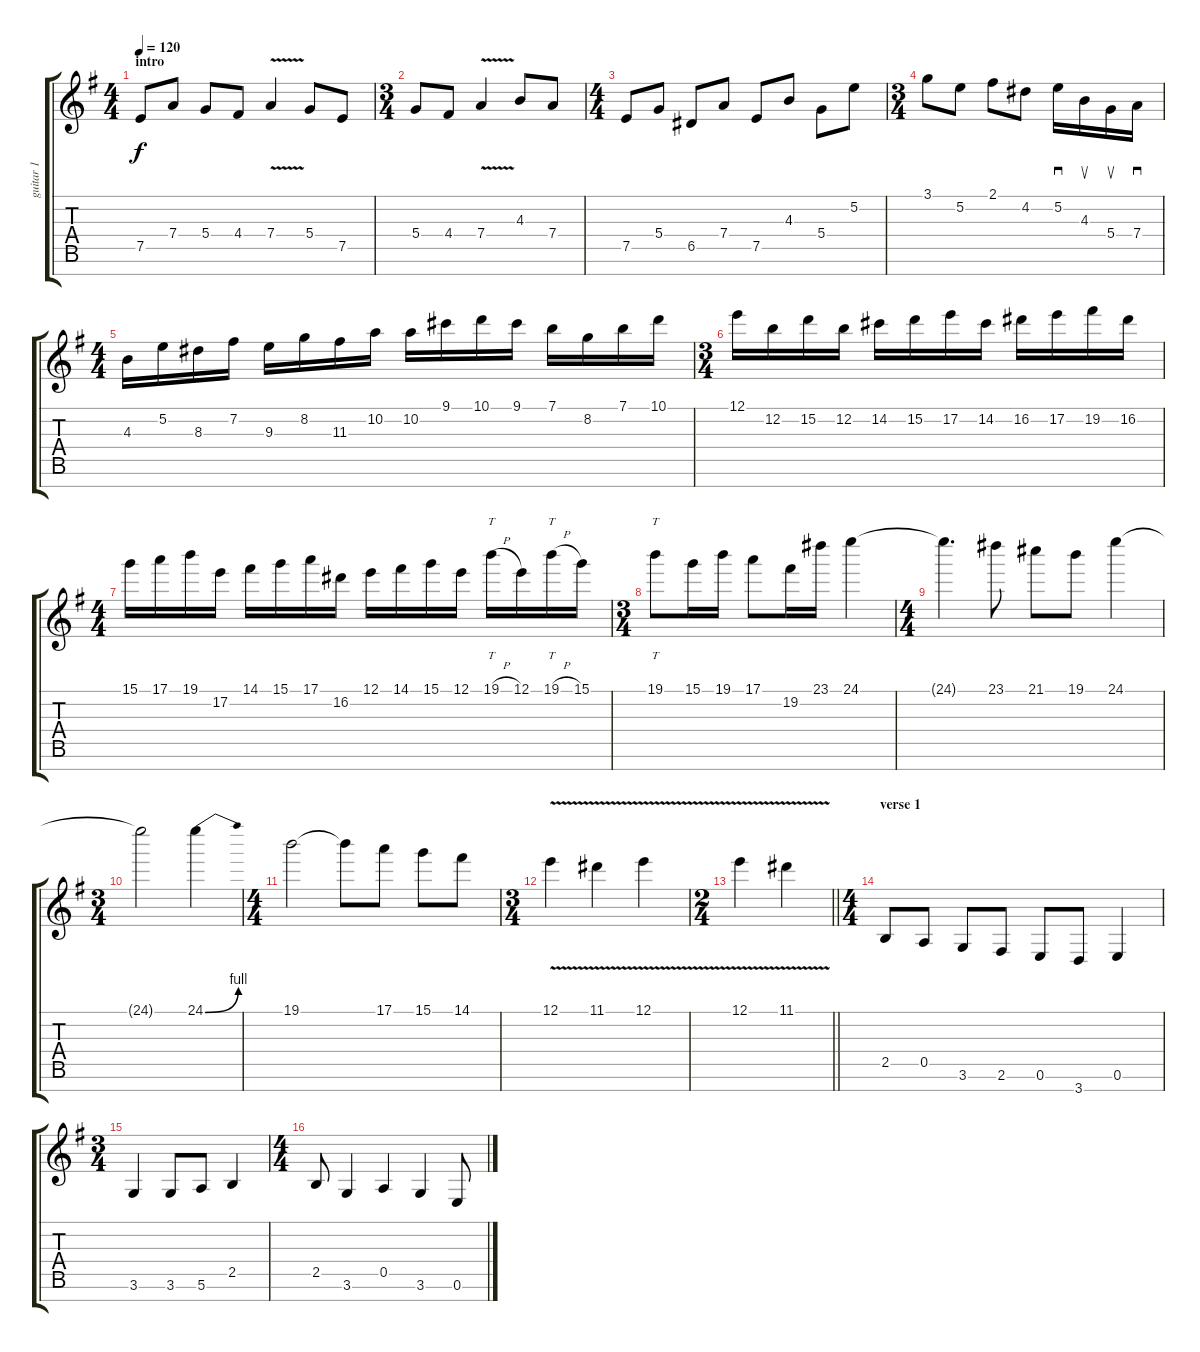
\track ("guitar 1" "guitar 1") {instrument distortionguitar}
\staff {score tabs}
\tuning (E4 B3 G3 D3 A2 E2 B1) {hide}
\ts (4 4)
\section ("" "intro")
\tempo 120
\clef g2
\ks g
7.5.8{dy f instrument distortionguitar} 7.4.8 5.4.8 4.4.8 7.4{v}.4 5.4.8 7.5.8 |
\ts (3 4)
5.4.8 4.4.8 7.4{v}.4 4.3.8 7.4.8 |
\ts (4 4)
7.5.8 5.4.8 6.5.8 7.4.8 7.5.8 4.3.8 5.4.8 5.2.8 |
\ts (3 4)
3.1.8 5.2.8 2.1.8 4.2.8 5.2.16{sd} 4.3.16{su} 5.4.16{su} 7.4.16{sd} |
\ts (4 4)
4.3.16 5.2.16 8.3.16 7.2.16 9.3.16 8.2.16 11.3.16 10.2.16 10.2.16 9.1.16 10.1.16 9.1.16 7.1.16 8.2.16 7.1.16 10.1.16 |
\ts (3 4)
12.1.16 12.2.16 15.2.16 12.2.16 14.2.16 15.2.16 17.2.16 14.2.16 16.2.16 17.2.16 19.2.16 16.2.16 |
\ts (4 4)
15.1.16 17.1.16 19.1.16 17.2.16 14.1.16 15.1.16 17.1.16 16.2.16 12.1.16 14.1.16 15.1.16 12.1.16 19.1{h}.16{tt} 12.1.16 19.1{h}.16{tt} 15.1.16 |
\ts (3 4)
19.1.8{tt} 15.1.16 19.1.16 17.1.8 19.2.16 23.1.16 24.1.4 |
\ts (4 4)
24.1{t}.4{d} 23.1.8 21.1.8 19.1.8 24.1.4 |
\ts (3 4)
24.1{t}.2 24.1{be (bend 0 0 60 4)}.4 |
\ts (4 4)
19.1.2 19.1{t}.8 17.1.8 15.1.8 14.1.8 |
\ts (3 4)
12.1{v}.4 11.1{v}.4 12.1{v}.4 |
\ts (2 4)
\barLineRight lightlight
12.1{v}.4 11.1{v}.4 |
\ts (4 4)
\section ("" "verse 1")
2.5.8 0.5.8 3.6.8 2.6.8 0.6.8 3.7.8 0.6.4 |
\ts (3 4)
3.6.4 3.6.8 5.6.8 2.5.4 |
\ts (4 4)
2.5.8 3.6.4 0.5.4 3.6.4 0.6.8
